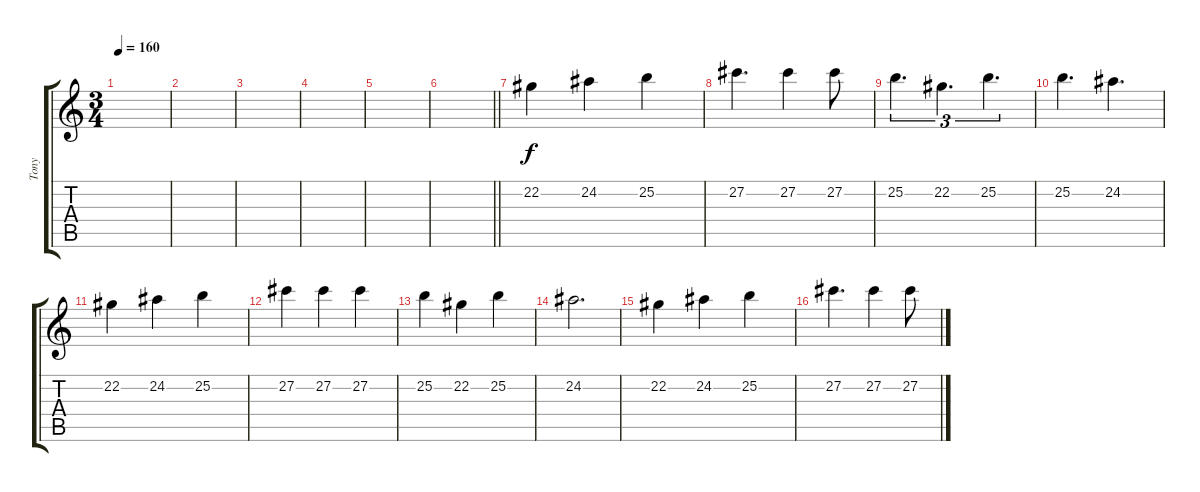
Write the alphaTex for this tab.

\track ("Tony" "Tony") {instrument pad1newage}
\staff {score tabs}
\tuning (Eb4 Bb3 Gb3 Db3 Ab2 Eb2) {hide}
\ts (3 4)
\tempo 160
\clef g2
\ks c
|
|
|
|
|
\barLineRight lightlight
|
\section ("" "")
22.2.4 24.2.4 25.2.4 |
27.2.4{d} 27.2.4 27.2.8 |
25.2.4{d tu (3 2)} 22.2.4{d tu (3 2)} 25.2.4{d tu (3 2)} |
25.2.4{d} 24.2.4{d} |
22.2.4 24.2.4 25.2.4 |
27.2.4 27.2.4 27.2.4 |
25.2.4 22.2.4 25.2.4 |
24.2.2{d} |
22.2.4 24.2.4 25.2.4 |
27.2.4{d} 27.2.4 27.2.8
